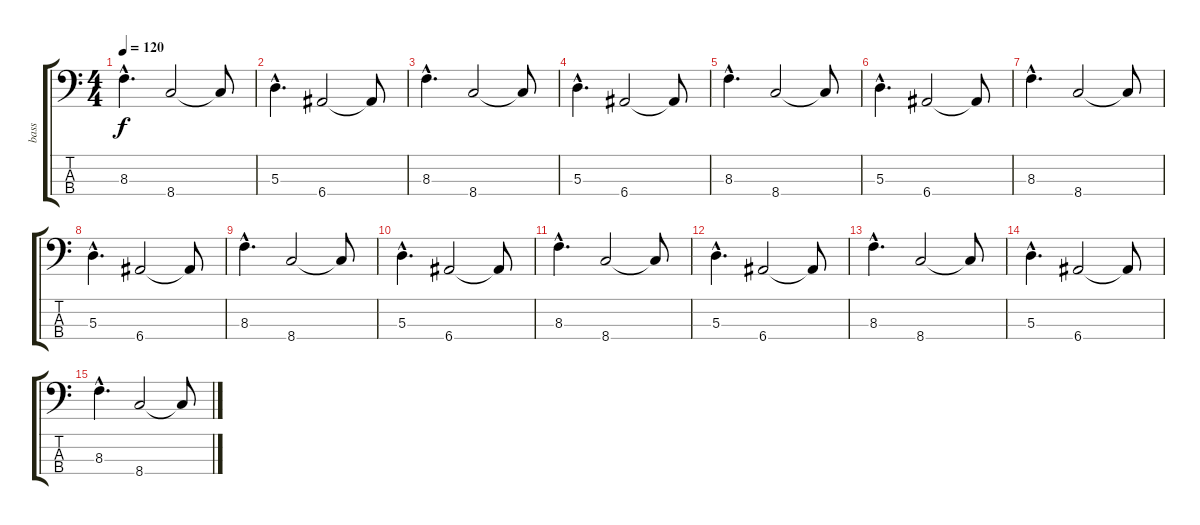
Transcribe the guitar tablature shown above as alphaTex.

\track ("bass" "bass") {instrument electricbassfinger}
\staff {score tabs}
\tuning (G2 D2 A1 E1) {hide}
\ts (4 4)
\tempo 120
\clef f4
\ks c
8.3{hac}.4{d dy f} 8.4.2 8.4{t}.8 |
5.3{hac}.4{d} 6.4.2 6.4{t}.8 |
8.3{hac}.4{d} 8.4.2 8.4{t}.8 |
5.3{hac}.4{d} 6.4.2 6.4{t}.8 |
8.3{hac}.4{d} 8.4.2 8.4{t}.8 |
5.3{hac}.4{d} 6.4.2 6.4{t}.8 |
8.3{hac}.4{d} 8.4.2 8.4{t}.8 |
5.3{hac}.4{d} 6.4.2 6.4{t}.8 |
8.3{hac}.4{d} 8.4.2 8.4{t}.8 |
5.3{hac}.4{d} 6.4.2 6.4{t}.8 |
8.3{hac}.4{d} 8.4.2 8.4{t}.8 |
5.3{hac}.4{d} 6.4.2 6.4{t}.8 |
8.3{hac}.4{d} 8.4.2 8.4{t}.8 |
5.3{hac}.4{d} 6.4.2 6.4{t}.8 |
8.3{hac}.4{d} 8.4.2 8.4{t}.8
